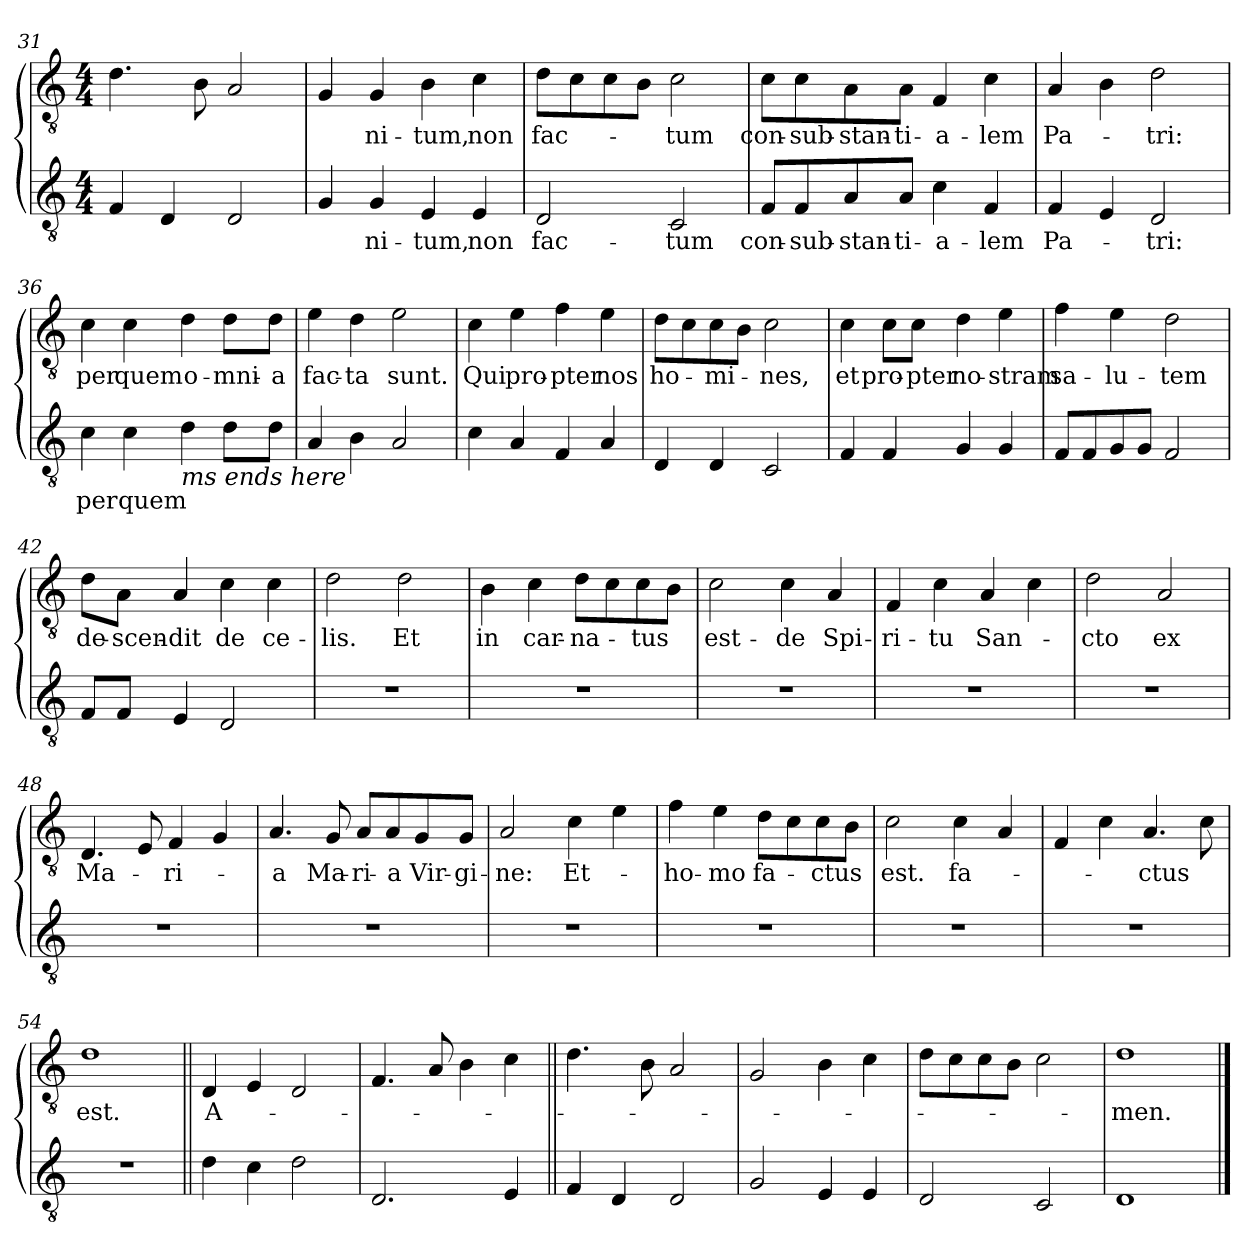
**kern	**text	**kern	**text
*part2	*part2	*part1	*part1
*staff2	*staff2	*staff1	*staff1
*clefGv2	*	*clefGv2	*
*k[]	*	*k[]	*
*C:	*	*C:	*
*M4/4	*	*M4/4	*
=31	=31	=31	=31
4F/	.	4.d\	.
4D/	.	.	.
.	.	8B\	.
2D/	.	2A/	.
=32	=32	=32	=32
4G/	.	4G/	.
!	!LO:LY:b	!	!LO:LY:b
4G/	-ni-	4G/	-ni-
!	!LO:LY:b	!	!LO:LY:b
4E/	-tum,	4B\	-tum,
!	!LO:LY:b	!	!LO:LY:b
4E/	non	4c\	non
=33	=33	=33	=33
!	!LO:LY:b	!	!LO:LY:b
2D/	fac-	8d\L	fac-
.	.	8c\	.
.	.	8c\	.
.	.	8B\J	.
!	!LO:LY:b	!	!LO:LY:b
2C/	-tum	2c\	-tum
=34	=34	=34	=34
!	!LO:LY:b	!	!LO:LY:b
8F/L	con-	8c\L	con-
!	!LO:LY:b	!	!LO:LY:b
8F/	-sub-	8c\	-sub-
!	!LO:LY:b	!	!LO:LY:b
8A/	-stan-	8A\	-stan-
!	!LO:LY:b	!	!LO:LY:b
8A/J	-ti-	8A\J	-ti-
!	!LO:LY:b	!	!LO:LY:b
4c\	-a-	4F/	-a-
!	!LO:LY:b	!	!LO:LY:b
4F/	-lem	4c\	-lem
!!LO:PB:g=z
=35	=35	=35	=35
!	!LO:LY:b	!	!LO:LY:b
4F/	Pa-	4A/	Pa-
4E/	.	4B\	.
!	!LO:LY:b	!	!LO:LY:b
2D/	-tri:	2d\	-tri:
=36	=36	=36	=36
!	!LO:LY:b	!	!LO:LY:b
4c\	per	4c\	per
!	!LO:LY:b	!	!LO:LY:b
4c\	quem	4c\	quem
!LO:TX:b:i:t=ms ends here	!	!	!
!	!	!	!LO:LY:b
4d\	.	4d\	o-
!	!	!	!LO:LY:b
8d\L	.	8d\L	-mni-
!	!	!	!LO:LY:b
8d\J	.	8d\J	-a
=37	=37	=37	=37
!	!	!	!LO:LY:b
4A/	.	4e\	fac-
!	!	!	!LO:LY:b
4B\	.	4d\	-ta
!	!	!	!LO:LY:b
2A/	.	2e\	sunt.
=38	=38	=38	=38
!	!	!	!LO:LY:b
4c\	.	4c\	Qui
!	!	!	!LO:LY:b
4A/	.	4e\	pro-
!	!	!	!LO:LY:b
4F/	.	4f\	-pter
!	!	!	!LO:LY:b
4A/	.	4e\	nos
=39	=39	=39	=39
!	!	!	!LO:LY:b
4D/	.	8d\L	ho-
.	.	8c\	.
!	!	!	!LO:LY:b
4D/	.	8c\	-mi-
.	.	8B\J	.
!	!	!	!LO:LY:b
2C/	.	2c\	-nes,
=40	=40	=40	=40
!	!	!	!LO:LY:b
4F/	.	4c\	et
!	!	!	!LO:LY:b
4F/	.	8c\L	pro-
!	!	!	!LO:LY:b
.	.	8c\J	-pter
!	!	!	!LO:LY:b
4G/	.	4d\	no-
!	!	!	!LO:LY:b
4G/	.	4e\	-stram
=41	=41	=41	=41
!	!	!	!LO:LY:b
8F/L	.	4f\	sa-
8F/	.	.	.
!	!	!	!LO:LY:b
8G/	.	4e\	-lu-
8G/J	.	.	.
!	!	!	!LO:LY:b
2F/	.	2d\	-tem
=42	=42	=42	=42
!	!	!	!LO:LY:b
8F/L	.	8d\L	de-
!	!	!	!LO:LY:b
8F/J	.	8A\J	-scen-
!	!	!	!LO:LY:b
4E/	.	4A/	-dit
!	!	!	!LO:LY:b
2D/	.	4c\	de
!	!	!	!LO:LY:b
.	.	4c\	ce-
!!LO:LB:g=z
=43	=43	=43	=43
!	!	!	!LO:LY:b
1r	.	2d\	-lis.
!	!	!	!LO:LY:b
.	.	2d\	Et
=44	=44	=44	=44
!	!	!	!LO:LY:b
1r	.	4B\	in
!	!	!	!LO:LY:b
.	.	4c\	car-
!	!	!	!LO:LY:b
.	.	8d\L	-na-
.	.	8c\	.
!	!	!	!LO:LY:b
.	.	8c\	-tus
.	.	8B\J	.
=45	=45	=45	=45
!	!	!	!LO:LY:b
1r	.	2c\	est-
!	!	!	!LO:LY:b
.	.	4c\	-de
!	!	!	!LO:LY:b
.	.	4A/	Spi-
=46	=46	=46	=46
!	!	!	!LO:LY:b
1r	.	4F/	-ri-
!	!	!	!LO:LY:b
.	.	4c\	-tu
!	!	!	!LO:LY:b
.	.	4A/	San-
.	.	4c\	.
=47	=47	=47	=47
!	!	!	!LO:LY:b
1r	.	2d\	-cto
!	!	!	!LO:LY:b
.	.	2A/	ex
=48	=48	=48	=48
!	!	!	!LO:LY:b
1r	.	4.D/	Ma-
.	.	8E/	.
!	!	!	!LO:LY:b
.	.	4F/	-ri-
.	.	4G/	.
=49	=49	=49	=49
!	!	!	!LO:LY:b
1r	.	4.A/	-a
!	!	!	!LO:LY:b
.	.	8G/	Ma-
!	!	!	!LO:LY:b
.	.	8A/L	-ri-
!	!	!	!LO:LY:b
.	.	8A/	-a
!	!	!	!LO:LY:b
.	.	8G/	Vir-
!	!	!	!LO:LY:b
.	.	8G/J	-gi-
=50	=50	=50	=50
!	!	!	!LO:LY:b
1r	.	2A/	-ne:
!	!	!	!LO:LY:b
.	.	4c\	Et-
.	.	4e\	.
=51	=51	=51	=51
!	!	!	!LO:LY:b
1r	.	4f\	-ho-
!	!	!	!LO:LY:b
.	.	4e\	-mo
!	!	!	!LO:LY:b
.	.	8d\L	fa-
.	.	8c\	.
!	!	!	!LO:LY:b
.	.	8c\	-ctus
.	.	8B\J	.
!!LO:LB:g=z
=52	=52	=52	=52
!	!	!	!LO:LY:b
1r	.	2c\	est.
!	!	!	!LO:LY:b
.	.	4c\	fa-
.	.	4A/	.
=53	=53	=53	=53
1r	.	4F/	.
.	.	4c\	.
!	!	!	!LO:LY:b
.	.	4.A/	-ctus
.	.	8c\	.
=54	=54	=54	=54
!	!	!	!LO:LY:b
1r	.	1d	est.
=55||	=55||	=55||	=55||
!	!	!	!LO:LY:b
4d\	.	4D/	A-
4c\	.	4E/	.
2d\	.	2D/	.
=56	=56	=56	=56
2.D/	.	4.F/	.
.	.	8A/	.
.	.	4B\	.
4E/	.	4c\	.
=57||	=57||	=57||	=57||
4F/	.	4.d\	.
4D/	.	.	.
.	.	8B\	.
2D/	.	2A/	.
=58	=58	=58	=58
2G/	.	2G/	.
4E/	.	4B\	.
4E/	.	4c\	.
=59	=59	=59	=59
2D/	.	8d\L	.
.	.	8c\	.
.	.	8c\	.
.	.	8B\J	.
2C/	.	2c\	.
=60	=60	=60	=60
!	!	!	!LO:LY:b
1D	.	1d	-men.
==	==	==	==
*-	*-	*-	*-
